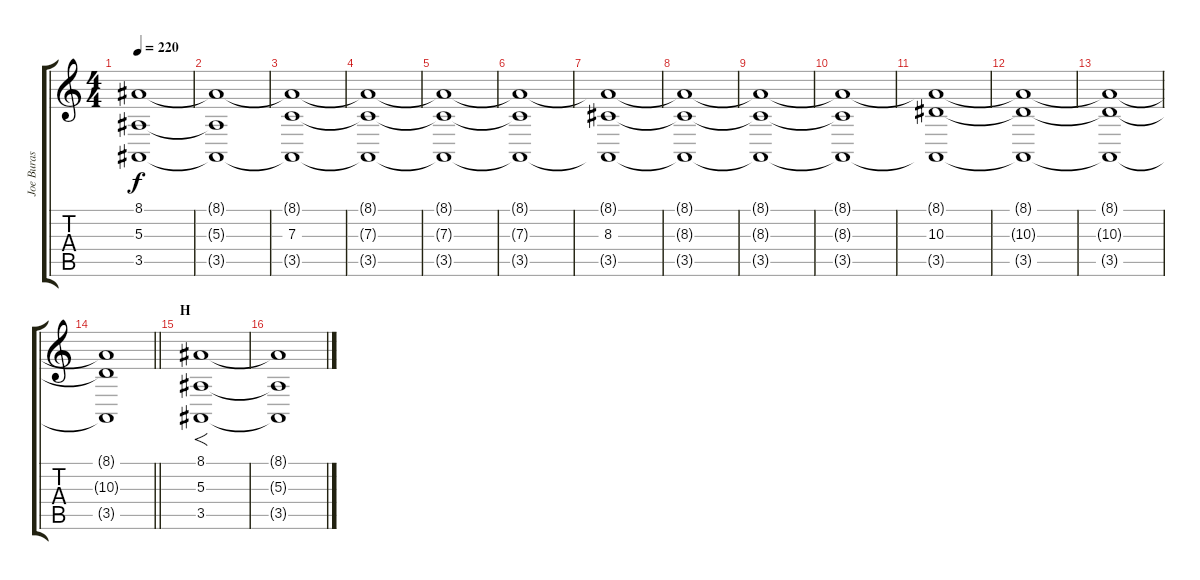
\track ("Joe Buras - Keys 2" "Joe Buras ") {instrument pad2warm}
\staff {score tabs}
\tuning (D4 A3 F3 C3 G2 D2) {hide}
\ts (4 4)
\tempo 220
\clef g2
\ks c
(8.1{t} 5.3{t} 3.5{t}).1{dy f} |
(8.1{t} 5.3{t} 3.5{t}).1 |
(8.1{t} 7.3 3.5{t}).1 |
(8.1{t} 7.3{t} 3.5{t}).1 |
(8.1{t} 7.3{t} 3.5{t}).1 |
(8.1{t} 7.3{t} 3.5{t}).1 |
(8.1{t} 8.3 3.5{t}).1 |
(8.1{t} 8.3{t} 3.5{t}).1 |
(8.1{t} 8.3{t} 3.5{t}).1 |
(8.1{t} 8.3{t} 3.5{t}).1 |
(8.1{t} 10.3 3.5{t}).1 |
(8.1{t} 10.3{t} 3.5{t}).1 |
(8.1{t} 10.3{t} 3.5{t}).1 |
\barLineRight lightlight
(8.1{t} 10.3{t} 3.5{t}).1 |
\section ("" "H")
(8.1 5.3 3.5).1{f} |
(8.1{t} 5.3{t} 3.5{t}).1
